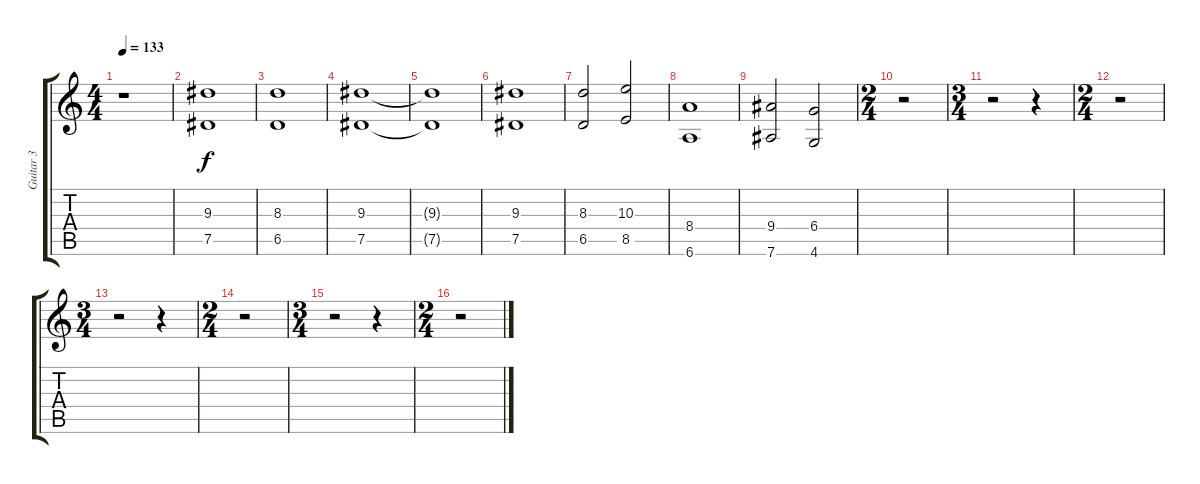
\track ("Guitar 3" "Guitar 3") {instrument distortionguitar}
\staff {score tabs}
\tuning (Eb4 Bb3 Gb3 Db3 Ab2 Eb2) {hide}
\ts (4 4)
\tempo 133
\clef g2
\ks c
r.1{dy f} |
\section ("" "")
(9.3 7.5).1 |
(8.3 6.5).1 |
(9.3 7.5).1 |
(9.3{t} 7.5{t}).1 |
(9.3 7.5).1 |
(8.3 6.5).2 (10.3 8.5).2 |
(8.4 6.6).1 |
(9.4 7.6).2 (6.4 4.6).2 |
\ts (2 4)
\section ("" "")
r.2 |
\ts (3 4)
r.2 r.4 |
\ts (2 4)
r.2 |
\ts (3 4)
r.2 r.4 |
\ts (2 4)
\section ("" "")
r.2 |
\ts (3 4)
r.2 r.4 |
\ts (2 4)
r.2
